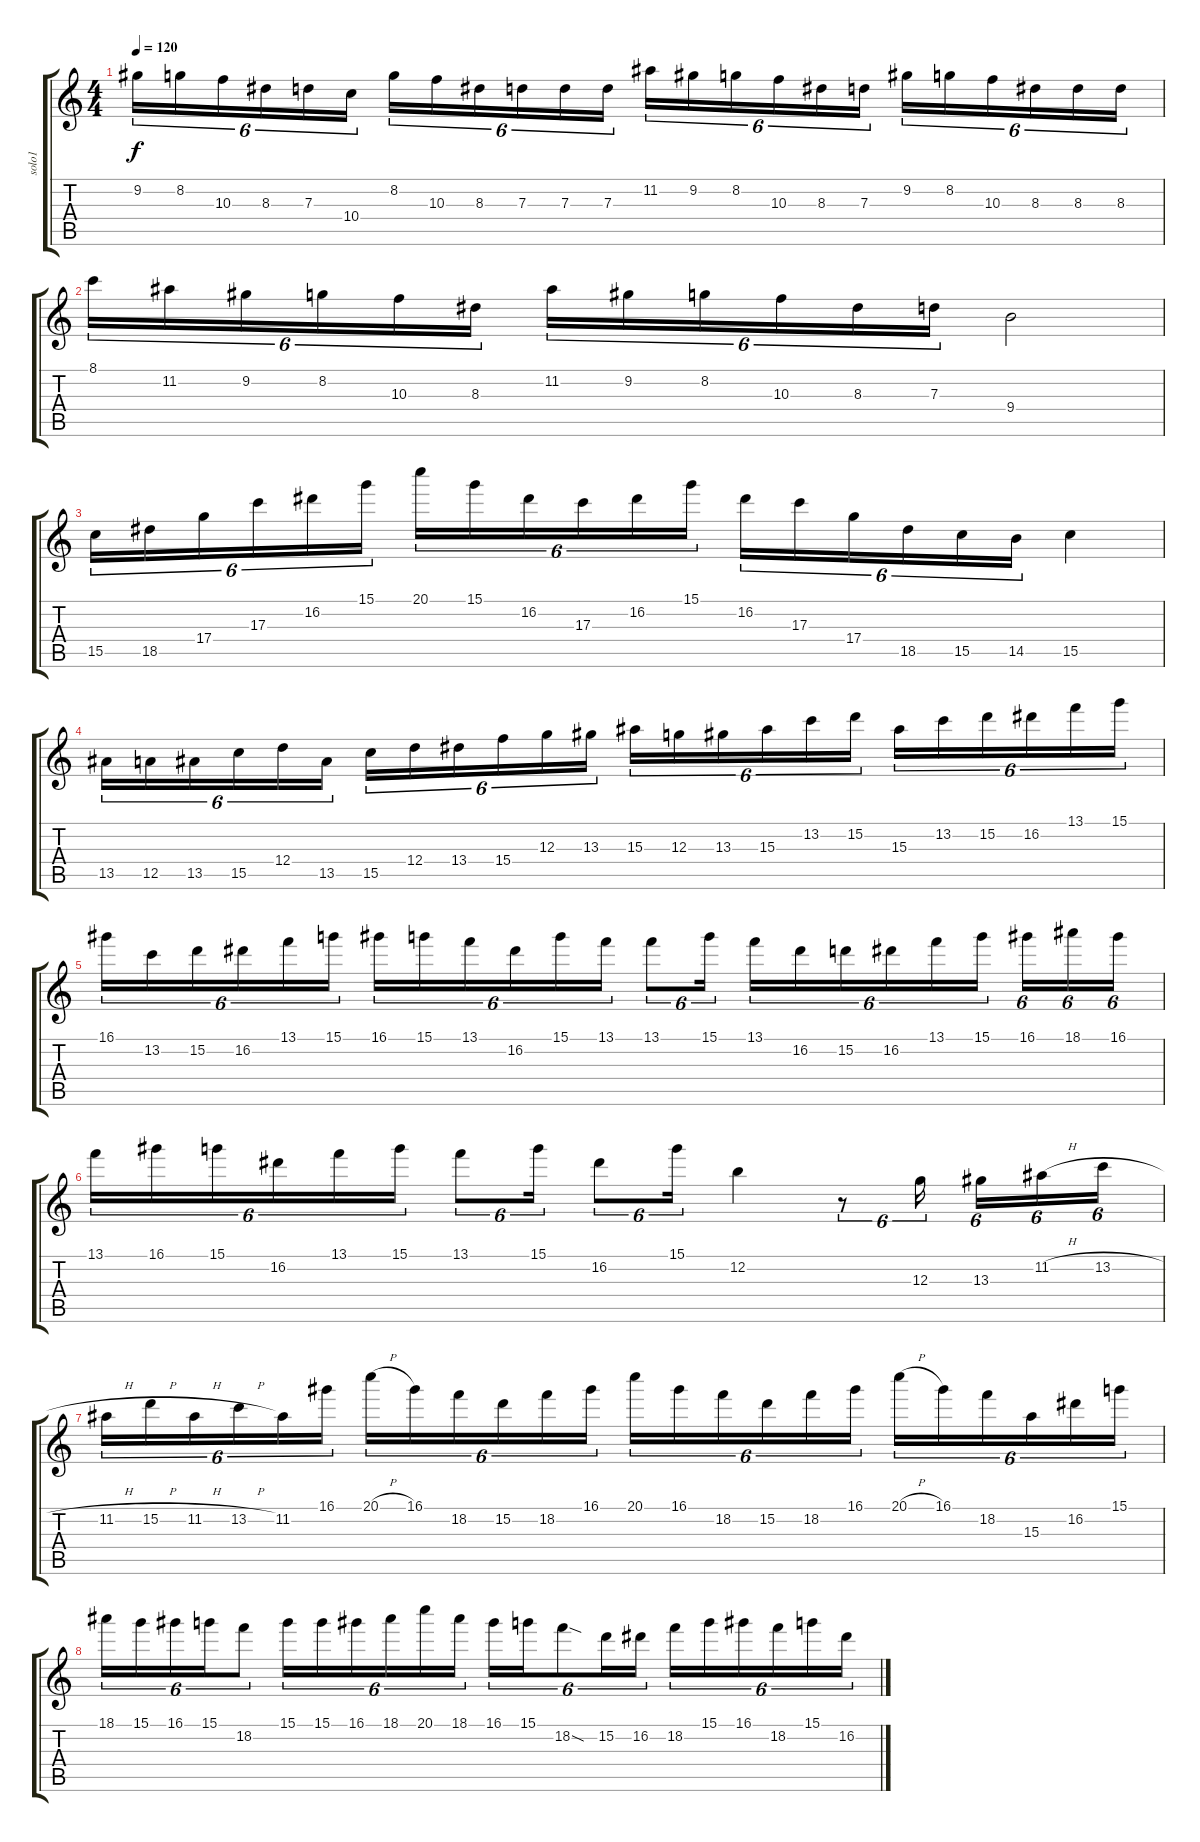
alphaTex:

\track ("solo1" "solo1") {instrument distortionguitar}
\staff {score tabs}
\tuning (E4 B3 G3 D3 A2 E2) {hide}
\ts (4 4)
\tempo 120
\clef g2
\ks c
9.2.16{tu (6 4) dy f} 8.2.16{tu (6 4)} 10.3.16{tu (6 4)} 8.3.16{tu (6 4)} 7.3.16{tu (6 4)} 10.4.16{tu (6 4)} 8.2.16{tu (6 4)} 10.3.16{tu (6 4)} 8.3.16{tu (6 4)} 7.3.16{tu (6 4)} 7.3.16{tu (6 4)} 7.3.16{tu (6 4)} 11.2.16{tu (6 4)} 9.2.16{tu (6 4)} 8.2.16{tu (6 4)} 10.3.16{tu (6 4)} 8.3.16{tu (6 4)} 7.3.16{tu (6 4)} 9.2.16{tu (6 4)} 8.2.16{tu (6 4)} 10.3.16{tu (6 4)} 8.3.16{tu (6 4)} 8.3.16{tu (6 4)} 8.3.16{tu (6 4)} |
8.1.16{tu (6 4)} 11.2.16{tu (6 4)} 9.2.16{tu (6 4)} 8.2.16{tu (6 4)} 10.3.16{tu (6 4)} 8.3.16{tu (6 4)} 11.2.16{tu (6 4)} 9.2.16{tu (6 4)} 8.2.16{tu (6 4)} 10.3.16{tu (6 4)} 8.3.16{tu (6 4)} 7.3.16{tu (6 4)} 9.4.2 |
15.5.16{tu (6 4)} 18.5.16{tu (6 4)} 17.4.16{tu (6 4)} 17.3.16{tu (6 4)} 16.2.16{tu (6 4)} 15.1.16{tu (6 4)} 20.1.16{tu (6 4)} 15.1.16{tu (6 4)} 16.2.16{tu (6 4)} 17.3.16{tu (6 4)} 16.2.16{tu (6 4)} 15.1.16{tu (6 4)} 16.2.16{tu (6 4)} 17.3.16{tu (6 4)} 17.4.16{tu (6 4)} 18.5.16{tu (6 4)} 15.5.16{tu (6 4)} 14.5.16{tu (6 4)} 15.5.4 |
13.5.16{tu (6 4)} 12.5.16{tu (6 4)} 13.5.16{tu (6 4)} 15.5.16{tu (6 4)} 12.4.16{tu (6 4)} 13.5.16{tu (6 4)} 15.5.16{tu (6 4)} 12.4.16{tu (6 4)} 13.4.16{tu (6 4)} 15.4.16{tu (6 4)} 12.3.16{tu (6 4)} 13.3.16{tu (6 4)} 15.3.16{tu (6 4)} 12.3.16{tu (6 4)} 13.3.16{tu (6 4)} 15.3.16{tu (6 4)} 13.2.16{tu (6 4)} 15.2.16{tu (6 4)} 15.3.16{tu (6 4)} 13.2.16{tu (6 4)} 15.2.16{tu (6 4)} 16.2.16{tu (6 4)} 13.1.16{tu (6 4)} 15.1.16{tu (6 4)} |
16.1.16{tu (6 4)} 13.2.16{tu (6 4)} 15.2.16{tu (6 4)} 16.2.16{tu (6 4)} 13.1.16{tu (6 4)} 15.1.16{tu (6 4)} 16.1.16{tu (6 4)} 15.1.16{tu (6 4)} 13.1.16{tu (6 4)} 16.2.16{tu (6 4)} 15.1.16{tu (6 4)} 13.1.16{tu (6 4)} 13.1.8{tu (6 4)} 15.1.16{tu (6 4)} 13.1.16{tu (6 4)} 16.2.16{tu (6 4)} 15.2.16{tu (6 4)} 16.2.16{tu (6 4)} 13.1.16{tu (6 4)} 15.1.16{tu (6 4)} 16.1.16{tu (6 4)} 18.1.16{tu (6 4)} 16.1.16{tu (6 4)} |
13.1.16{tu (6 4)} 16.1.16{tu (6 4)} 15.1.16{tu (6 4)} 16.2.16{tu (6 4)} 13.1.16{tu (6 4)} 15.1.16{tu (6 4)} 13.1.8{tu (6 4)} 15.1.16{tu (6 4)} 16.2.8{tu (6 4)} 15.1.16{tu (6 4)} 12.2.4 r.8{tu (6 4)} 12.3.16{tu (6 4)} 13.3.16{tu (6 4)} 11.2{h}.16{tu (6 4)} 13.2{h}.16{tu (6 4)} |
11.2{h}.16{tu (6 4)} 15.2{h}.16{tu (6 4)} 11.2{h}.16{tu (6 4)} 13.2{h}.16{tu (6 4)} 11.2.16{tu (6 4)} 16.1.16{tu (6 4)} 20.1{h}.16{tu (6 4)} 16.1.16{tu (6 4)} 18.2.16{tu (6 4)} 15.2.16{tu (6 4)} 18.2.16{tu (6 4)} 16.1.16{tu (6 4)} 20.1.16{tu (6 4)} 16.1.16{tu (6 4)} 18.2.16{tu (6 4)} 15.2.16{tu (6 4)} 18.2.16{tu (6 4)} 16.1.16{tu (6 4)} 20.1{h}.16{tu (6 4)} 16.1.16{tu (6 4)} 18.2.16{tu (6 4)} 15.3.16{tu (6 4)} 16.2.16{tu (6 4)} 15.1.16{tu (6 4)} |
18.1.16{tu (6 4)} 15.1.16{tu (6 4)} 16.1.16{tu (6 4)} 15.1.16{tu (6 4)} 18.2.8{tu (6 4)} 15.1.16{tu (6 4)} 15.1.16{tu (6 4)} 16.1.16{tu (6 4)} 18.1.16{tu (6 4)} 20.1.16{tu (6 4)} 18.1.16{tu (6 4)} 16.1.16{tu (6 4)} 15.1.16{tu (6 4)} 18.2{sod}.8{tu (6 4)} 15.2.16{tu (6 4)} 16.2.16{tu (6 4)} 18.2.16{tu (6 4)} 15.1.16{tu (6 4)} 16.1.16{tu (6 4)} 18.2.16{tu (6 4)} 15.1.16{tu (6 4)} 16.2.16{tu (6 4)}
